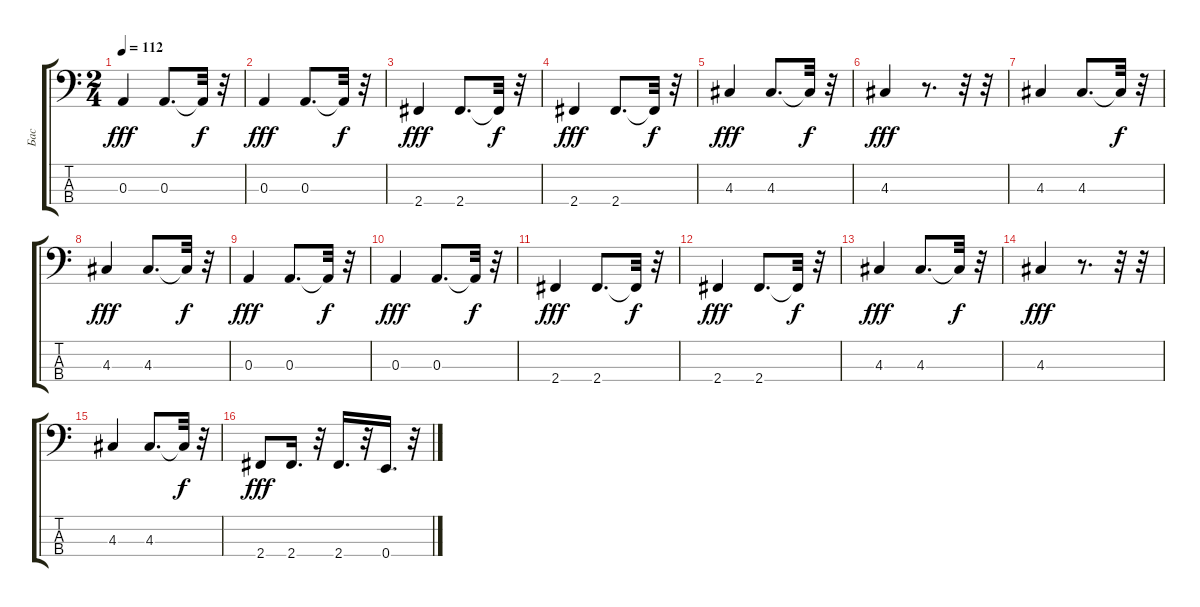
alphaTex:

\track ("Бас" "Бас") {instrument electricbassfinger}
\staff {score tabs}
\tuning (G2 D2 A1 E1) {hide}
\ts (2 4)
\tempo 112
\clef f4
\ks c
0.3.4{dy fff} 0.3.8{d} 0.3{t}.32{dy f} r.32 |
0.3.4{dy fff} 0.3.8{d} 0.3{t}.32{dy f} r.32 |
2.4.4{dy fff} 2.4.8{d} 2.4{t}.32{dy f} r.32 |
2.4.4{dy fff} 2.4.8{d} 2.4{t}.32{dy f} r.32 |
4.3.4{dy fff} 4.3.8{d} 4.3{t}.32{dy f} r.32 |
4.3.4{dy fff} r.8{d} r.32 r.32 |
4.3.4 4.3.8{d} 4.3{t}.32{dy f} r.32 |
4.3.4{dy fff} 4.3.8{d} 4.3{t}.32{dy f} r.32 |
0.3.4{dy fff} 0.3.8{d} 0.3{t}.32{dy f} r.32 |
0.3.4{dy fff} 0.3.8{d} 0.3{t}.32{dy f} r.32 |
2.4.4{dy fff} 2.4.8{d} 2.4{t}.32{dy f} r.32 |
2.4.4{dy fff} 2.4.8{d} 2.4{t}.32{dy f} r.32 |
4.3.4{dy fff} 4.3.8{d} 4.3{t}.32{dy f} r.32 |
4.3.4{dy fff} r.8{d} r.32 r.32 |
4.3.4 4.3.8{d} 4.3{t}.32{dy f} r.32 |
2.4.8{dy fff} 2.4.16{d} r.32 2.4.16{d} r.32 0.4.16{d} r.32
